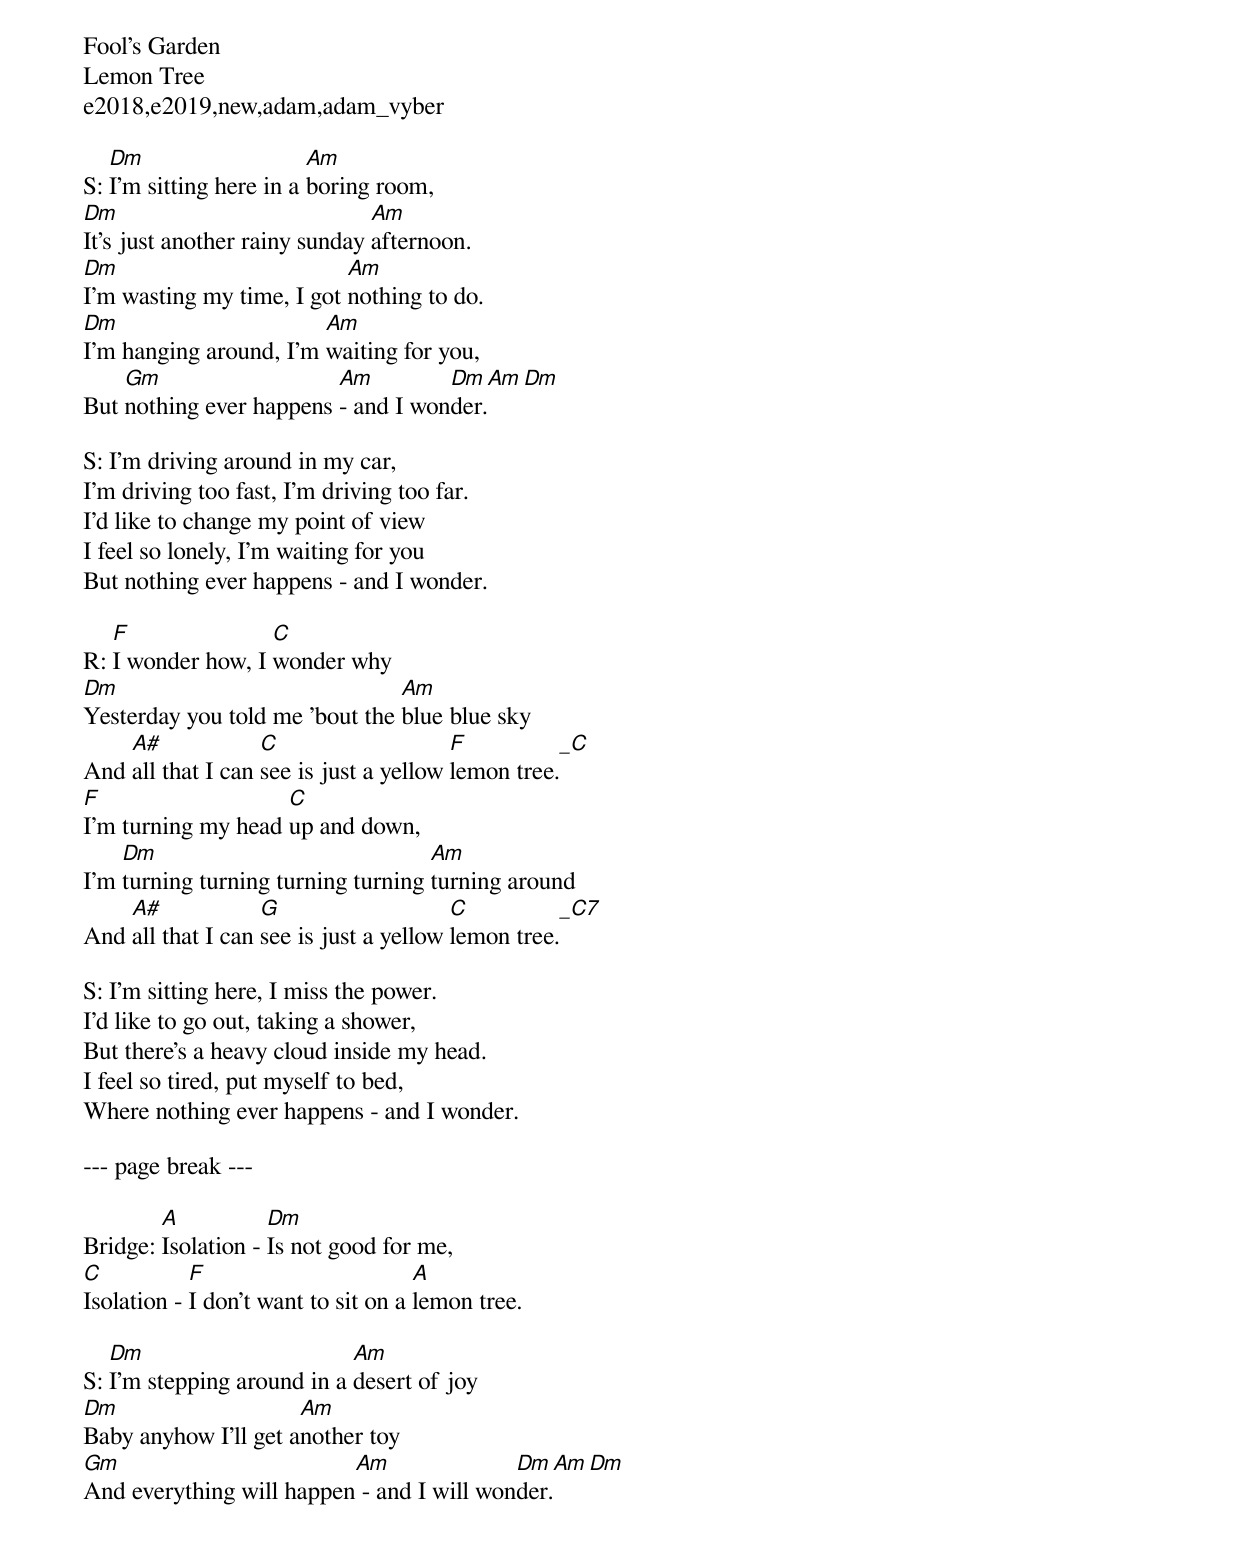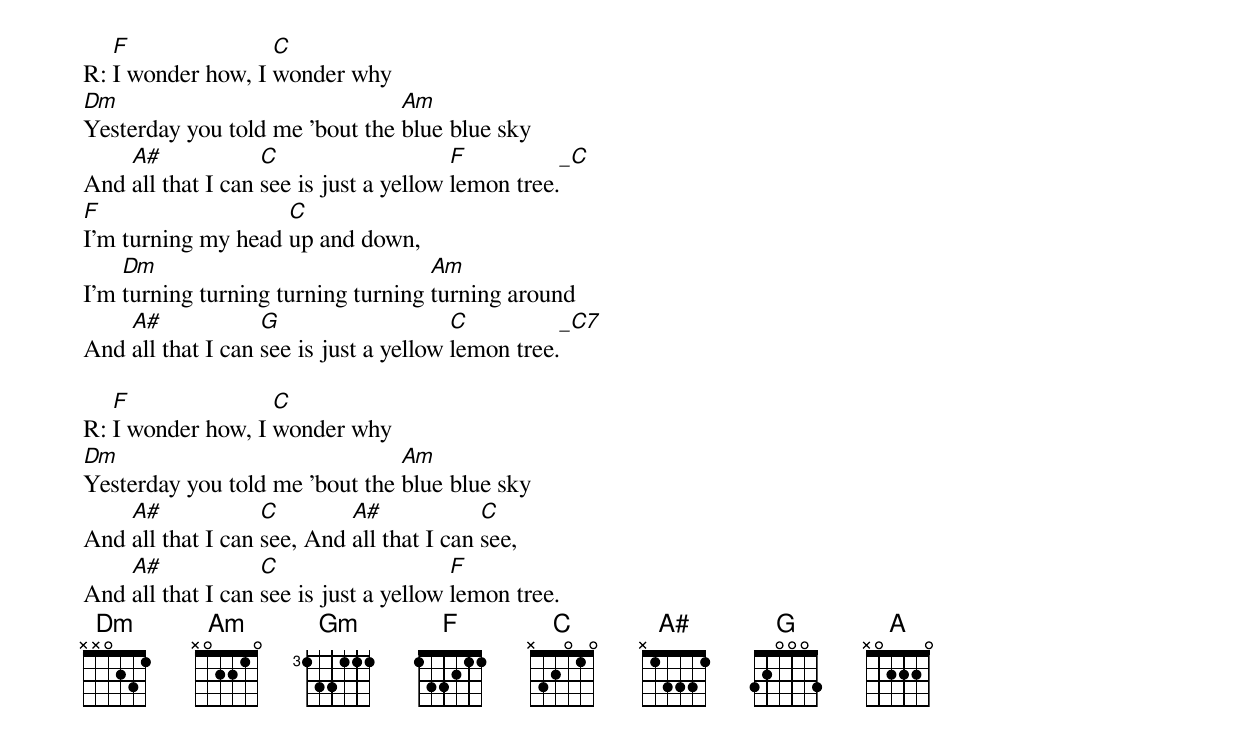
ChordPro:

Fool's Garden
Lemon Tree
e2018,e2019,new,adam,adam_vyber
{"fontSize":1,"paragraphSpace":1,"titleSpace":1}

S: [Dm]I'm sitting here in a [Am]boring room,
[Dm]It's just another rainy sunday [Am]afternoon.
[Dm]I'm wasting my time, I got [Am]nothing to do.
[Dm]I'm hanging around, I'm [Am]waiting for you,
But [Gm]nothing ever happens [Am]- and I won[Dm Am Dm]der.

S: I'm driving around in my car,
I'm driving too fast, I'm driving too far.
I'd like to change my point of view
I feel so lonely, I'm waiting for you
But nothing ever happens - and I wonder.

R: [F]I wonder how, I [C]wonder why
[Dm]Yesterday you told me 'bout the [Am]blue blue sky
And [A#]all that I can [C]see is just a yellow [F]lemon tree.[_C]
[F]I'm turning my head [C]up and down,
I'm [Dm]turning turning turning turning [Am]turning around
And [A#]all that I can [G]see is just a yellow [C]lemon tree.[_C7]

S: I'm sitting here, I miss the power.
I'd like to go out, taking a shower,
But there's a heavy cloud inside my head.
I feel so tired, put myself to bed,
Where nothing ever happens - and I wonder.

--- page break ---

Bridge: [A]Isolation - [Dm]Is not good for me,
[C]Isolation - [F]I don't want to sit on a [A]lemon tree.

S: [Dm]I'm stepping around in a [Am]desert of joy
[Dm]Baby anyhow I'll get a[Am]nother toy
[Gm]And everything will happen[Am] - and I will won[Dm Am Dm]der.

R: [F]I wonder how, I [C]wonder why
[Dm]Yesterday you told me 'bout the [Am]blue blue sky
And [A#]all that I can [C]see is just a yellow [F]lemon tree.[_C]
[F]I'm turning my head [C]up and down,
I'm [Dm]turning turning turning turning [Am]turning around
And [A#]all that I can [G]see is just a yellow [C]lemon tree.[_C7]

R: [F]I wonder how, I [C]wonder why
[Dm]Yesterday you told me 'bout the [Am]blue blue sky
And [A#]all that I can [C]see, And [A#]all that I can [C]see,
And [A#]all that I can [C]see is[ ] just a yellow [F]lemon tree.
